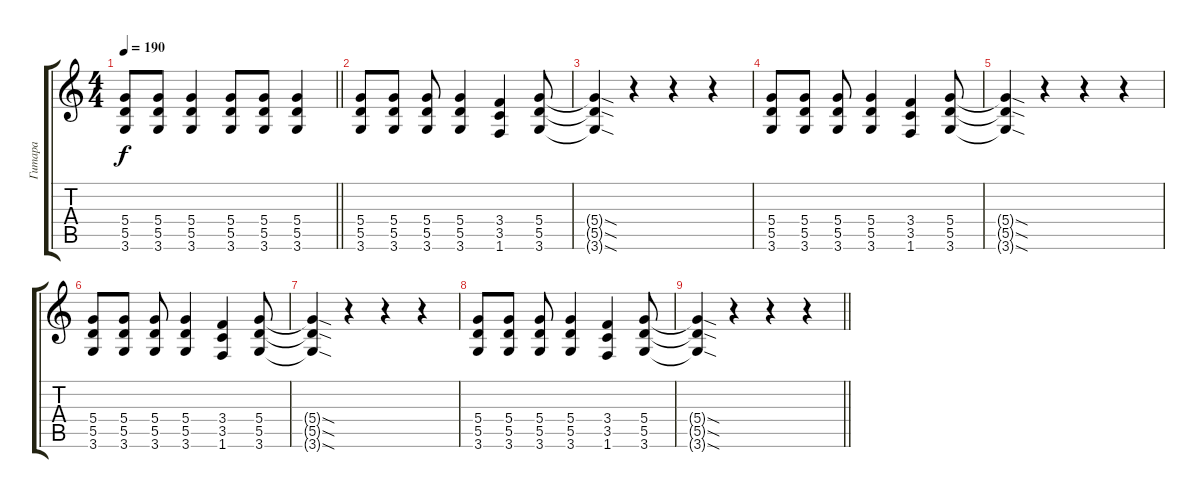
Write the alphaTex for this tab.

\track ("Гитара" "Гитара") {instrument distortionguitar}
\staff {score tabs}
\tuning (E4 B3 G3 D3 A2 E2) {hide}
\ts (4 4)
\tempo 190
\clef g2
\barLineRight lightlight
\ks c
(5.4{t} 5.5{t} 3.6{t}).8{dy f} (5.4 5.5 3.6).8 (5.4 5.5 3.6).4 (5.4 5.5 3.6).8 (5.4 5.5 3.6).8 (5.4 5.5 3.6).4 |
(5.4 5.5 3.6).8 (5.4 5.5 3.6).8 (5.4 5.5 3.6).8 (5.4 5.5 3.6).4 (3.4 3.5 1.6).4 (5.4 5.5 3.6).8 |
(5.4{sod t} 5.5{sod t} 3.6{sod t}).4 r.4 r.4 r.4 |
(5.4 5.5 3.6).8 (5.4 5.5 3.6).8 (5.4 5.5 3.6).8 (5.4 5.5 3.6).4 (3.4 3.5 1.6).4 (5.4 5.5 3.6).8 |
(5.4{sod t} 5.5{sod t} 3.6{sod t}).4 r.4 r.4 r.4 |
(5.4 5.5 3.6).8 (5.4 5.5 3.6).8 (5.4 5.5 3.6).8 (5.4 5.5 3.6).4 (3.4 3.5 1.6).4 (5.4 5.5 3.6).8 |
(5.4{sod t} 5.5{sod t} 3.6{sod t}).4 r.4 r.4 r.4 |
(5.4 5.5 3.6).8 (5.4 5.5 3.6).8 (5.4 5.5 3.6).8 (5.4 5.5 3.6).4 (3.4 3.5 1.6).4 (5.4 5.5 3.6).8 |
\barLineRight lightlight
(5.4{sod t} 5.5{sod t} 3.6{sod t}).4 r.4 r.4 r.4
